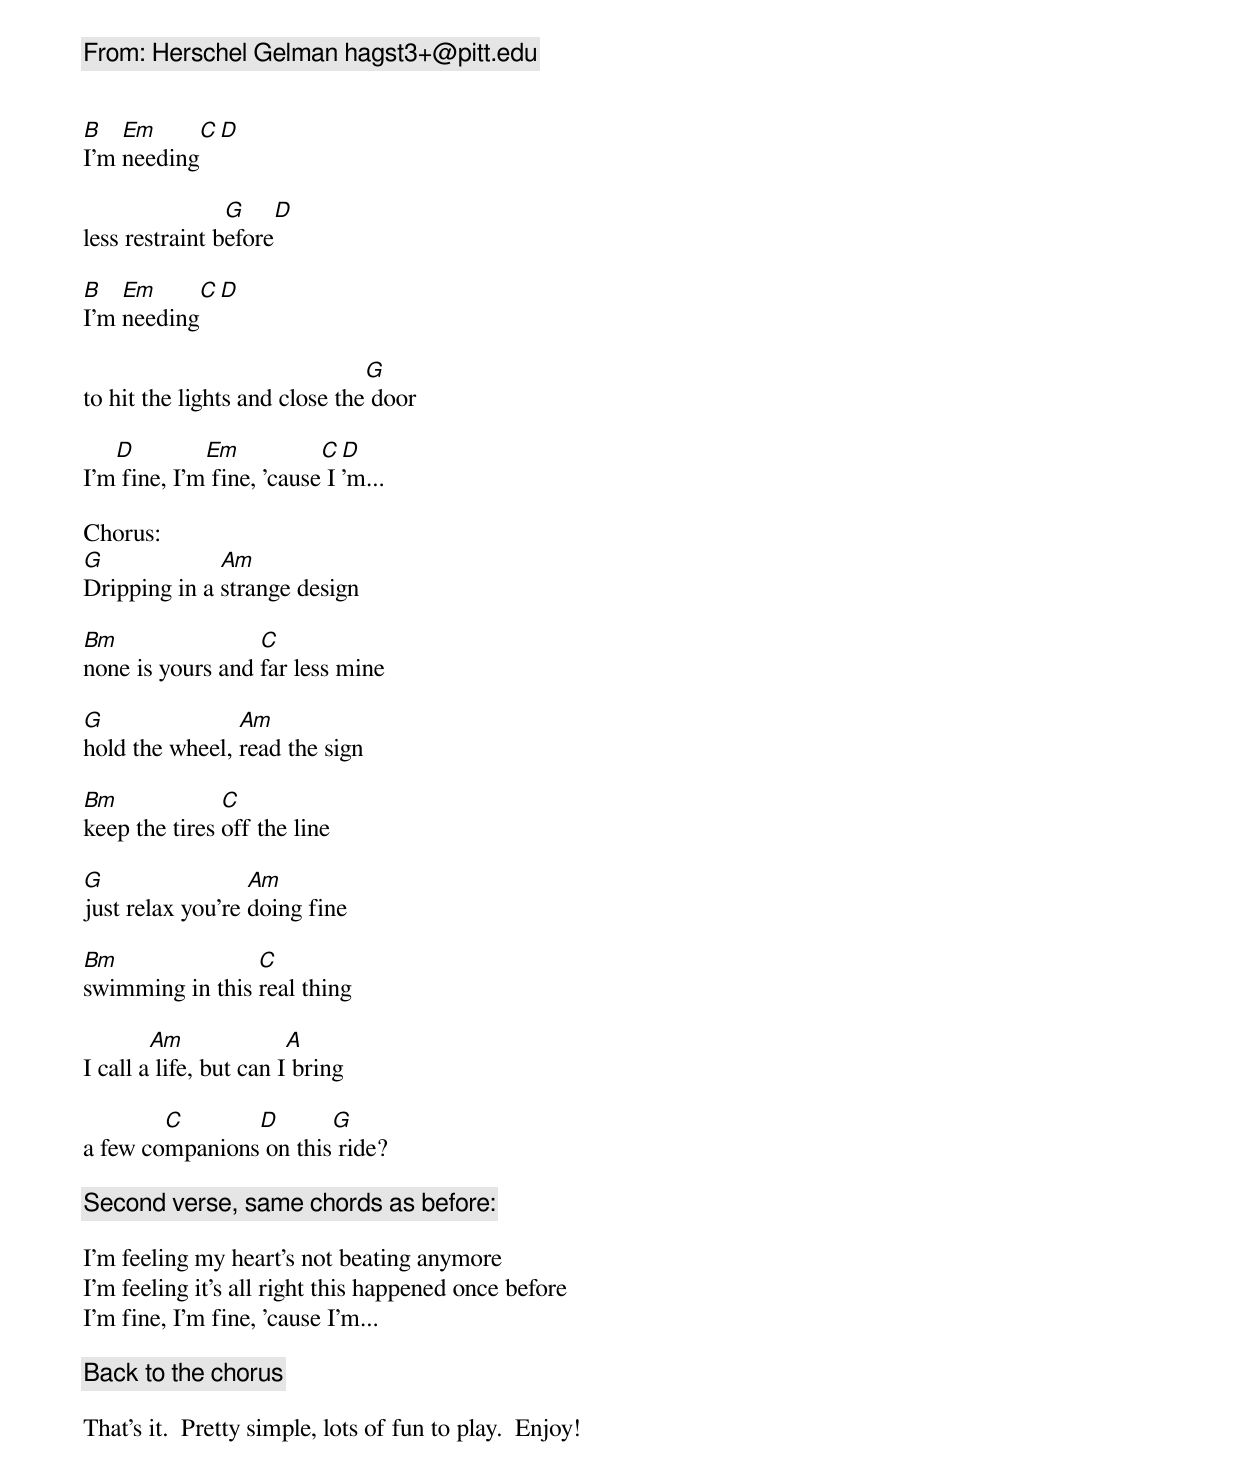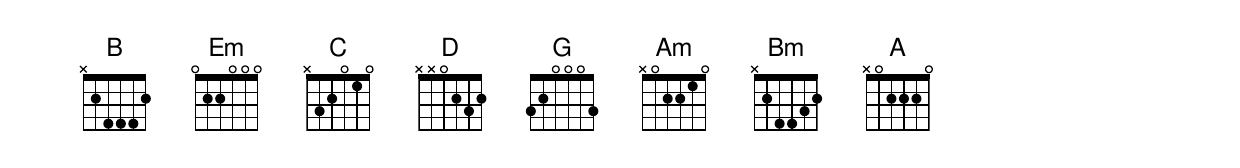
From: Herschel Gelman hagst3+@pitt.edu


B   Em         C     D
I'm needing

                G      D
less restraint before

B   Em         C     D
I'm needing

                               G
to hit the lights and close the door

   D         Em           C D
I'm fine, I'm fine, 'cause I'm...

Chorus:
G             Am
Dripping in a strange design

Bm                C
none is yours and far less mine

G               Am
hold the wheel, read the sign

Bm             C
keep the tires off the line

G                 Am
just relax you're doing fine

Bm               C
swimming in this real thing

        Am              A
I call a life, but can I bring

        C       D       G
a few companions on this ride?

[Second verse, same chords as before:]

I'm feeling my heart's not beating anymore
I'm feeling it's all right this happened once before
I'm fine, I'm fine, 'cause I'm...

[Back to the chorus]

That's it.  Pretty simple, lots of fun to play.  Enjoy!
